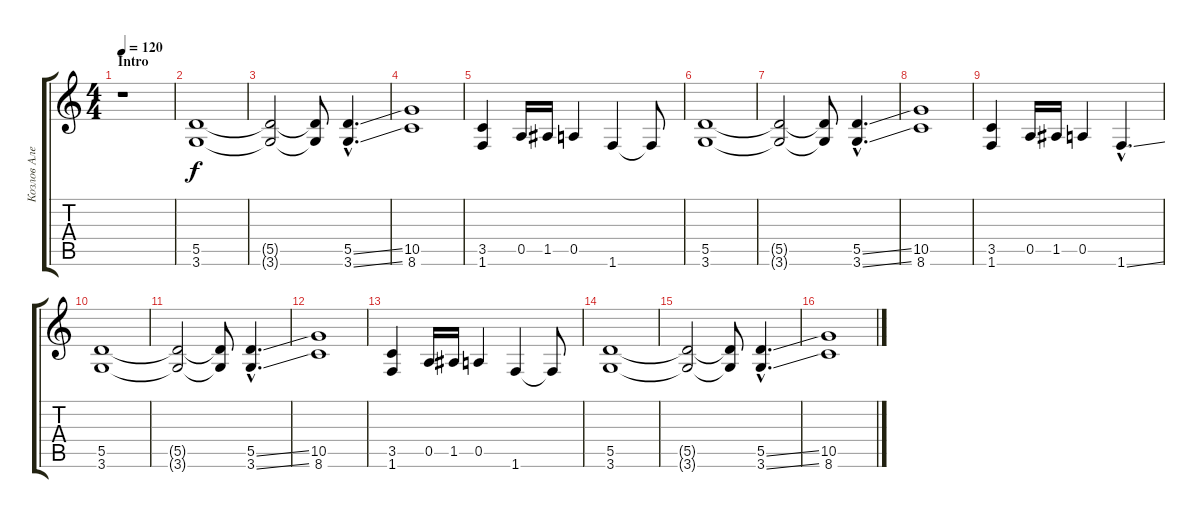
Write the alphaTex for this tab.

\track ("Козлов Александр  ( Ритм гитара )" "Козлов Але") {instrument distortionguitar}
\staff {score tabs}
\tuning (E4 B3 G3 D3 A2 E2) {hide}
\ts (4 4)
\section ("" "Intro")
\tempo 120
\clef g2
\ks c
r.1{dy f instrument distortionguitar} |
(5.5 3.6).1 |
(5.5{t} 3.6{t}).2 (5.5{t} 3.6{t}).8 (5.5{ss hac} 3.6{ss hac}).4{d} |
(10.5 8.6).1 |
(3.5 1.6).4 0.5.16 1.5.16 0.5.4 1.6.4 1.6{t}.8 |
(5.5 3.6).1 |
(5.5{t} 3.6{t}).2 (5.5{t} 3.6{t}).8 (5.5{ss hac} 3.6{ss hac}).4{d} |
(10.5 8.6).1 |
(3.5 1.6).4 0.5.16 1.5.16 0.5.4 1.6{ss hac}.4{d} |
(5.5 3.6).1 |
(5.5{t} 3.6{t}).2 (5.5{t} 3.6{t}).8 (5.5{ss hac} 3.6{ss hac}).4{d} |
(10.5 8.6).1 |
(3.5 1.6).4 0.5.16 1.5.16 0.5.4 1.6.4 1.6{t}.8 |
(5.5 3.6).1 |
(5.5{t} 3.6{t}).2 (5.5{t} 3.6{t}).8 (5.5{ss hac} 3.6{ss hac}).4{d} |
(10.5 8.6).1
